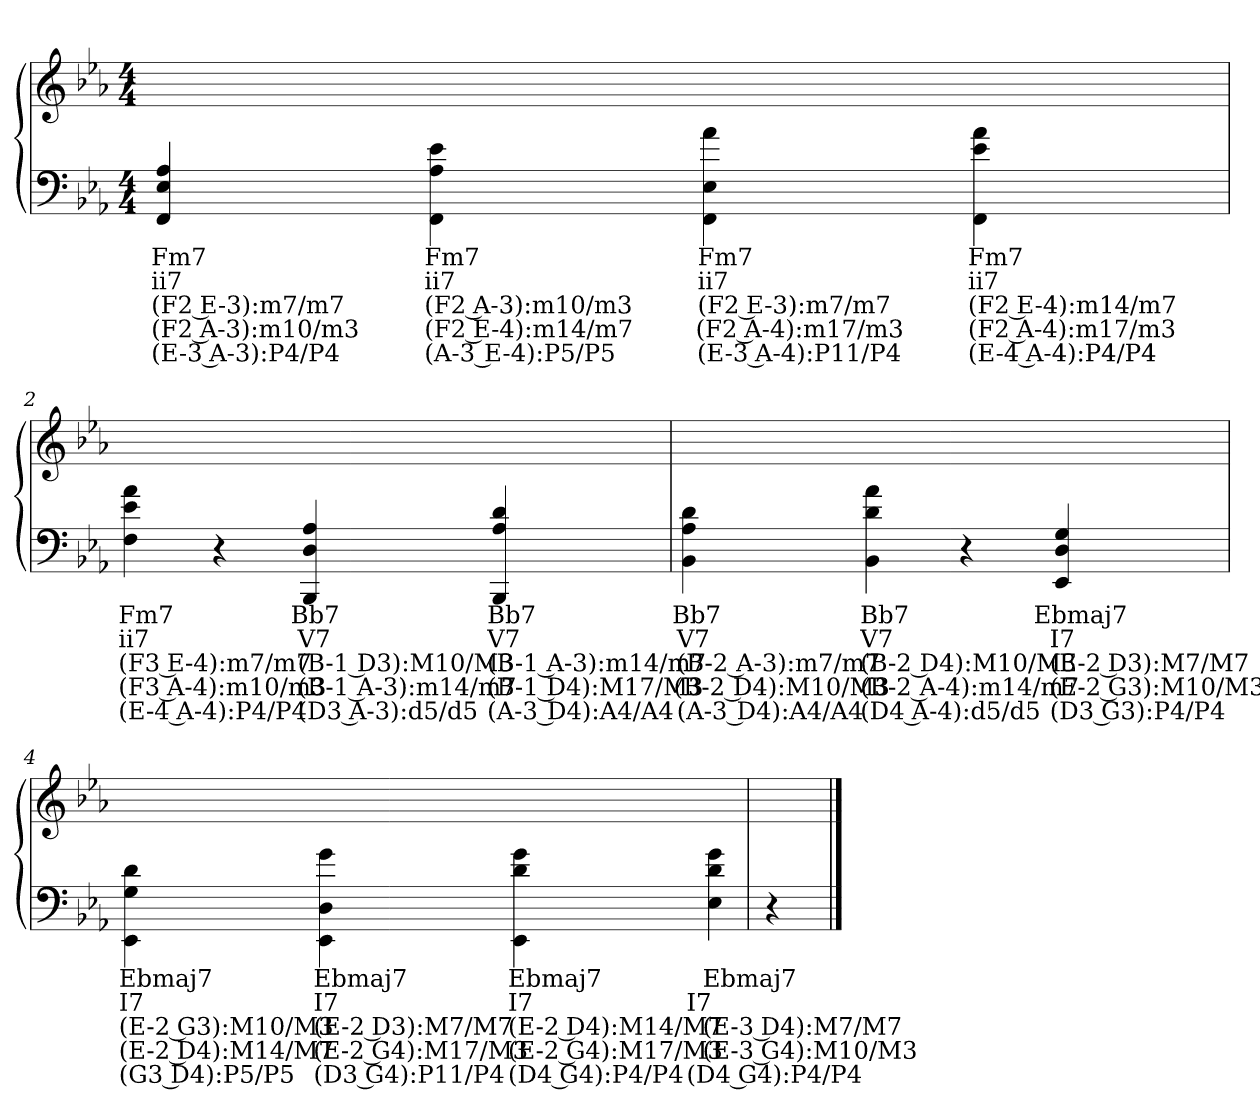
**kern	**text	**text	**text	**text	**text	**kern
*part2	*part2	*part2	*part2	*part2	*part2	*part1
*staff2	*staff2	*staff2	*staff2	*staff2	*staff2	*staff1
*clefF4	*	*	*	*	*	*clefG2
*k[b-e-a-]	*	*	*	*	*	*k[b-e-a-]
*E-:	*	*	*	*	*	*E-:
*M4/4	*	*	*	*	*	*M4/4
*MM60	*	*	*	*	*	*MM60
=1	=1	=1	=1	=1	=1	=1
4FF 4E- 4A-	Fm7	ii7	(F2 E-3):m7/m7	(F2 A-3):m10/m3	(E-3 A-3):P4/P4	1ryy
4FF 4A- 4e-	Fm7	ii7	(F2 A-3):m10/m3	(F2 E-4):m14/m7	(A-3 E-4):P5/P5	.
4FF 4E- 4a-	Fm7	ii7	(F2 E-3):m7/m7	(F2 A-4):m17/m3	(E-3 A-4):P11/P4	.
4FF 4e- 4a-	Fm7	ii7	(F2 E-4):m14/m7	(F2 A-4):m17/m3	(E-4 A-4):P4/P4	.
=2	=2	=2	=2	=2	=2	=2
4F 4e- 4a-	Fm7	ii7	(F3 E-4):m7/m7	(F3 A-4):m10/m3	(E-4 A-4):P4/P4	1ryy
4r	.	.	.	.	.	.
4BBB- 4D 4A-	Bb7	V7	(B-1 D3):M10/M3	(B-1 A-3):m14/m7	(D3 A-3):d5/d5	.
4BBB- 4A- 4d	Bb7	V7	(B-1 A-3):m14/m7	(B-1 D4):M17/M3	(A-3 D4):A4/A4	.
=3	=3	=3	=3	=3	=3	=3
4BB- 4A- 4d	Bb7	V7	(B-2 A-3):m7/m7	(B-2 D4):M10/M3	(A-3 D4):A4/A4	1ryy
4BB- 4d 4a-	Bb7	V7	(B-2 D4):M10/M3	(B-2 A-4):m14/m7	(D4 A-4):d5/d5	.
4r	.	.	.	.	.	.
4EE- 4D 4G	Ebmaj7	I7	(E-2 D3):M7/M7	(E-2 G3):M10/M3	(D3 G3):P4/P4	.
=4	=4	=4	=4	=4	=4	=4
4EE- 4G 4d	Ebmaj7	I7	(E-2 G3):M10/M3	(E-2 D4):M14/M7	(G3 D4):P5/P5	1ryy
4EE- 4D 4g	Ebmaj7	I7	(E-2 D3):M7/M7	(E-2 G4):M17/M3	(D3 G4):P11/P4	.
4EE- 4d 4g	Ebmaj7	I7	(E-2 D4):M14/M7	(E-2 G4):M17/M3	(D4 G4):P4/P4	.
4E- 4d 4g	Ebmaj7	I7	(E-3 D4):M7/M7	(E-3 G4):M10/M3	(D4 G4):P4/P4	.
=5	=5	=5	=5	=5	=5	=5
4r	.	.	.	.	.	4ryy
==	==	==	==	==	==	==
*-	*-	*-	*-	*-	*-	*-
